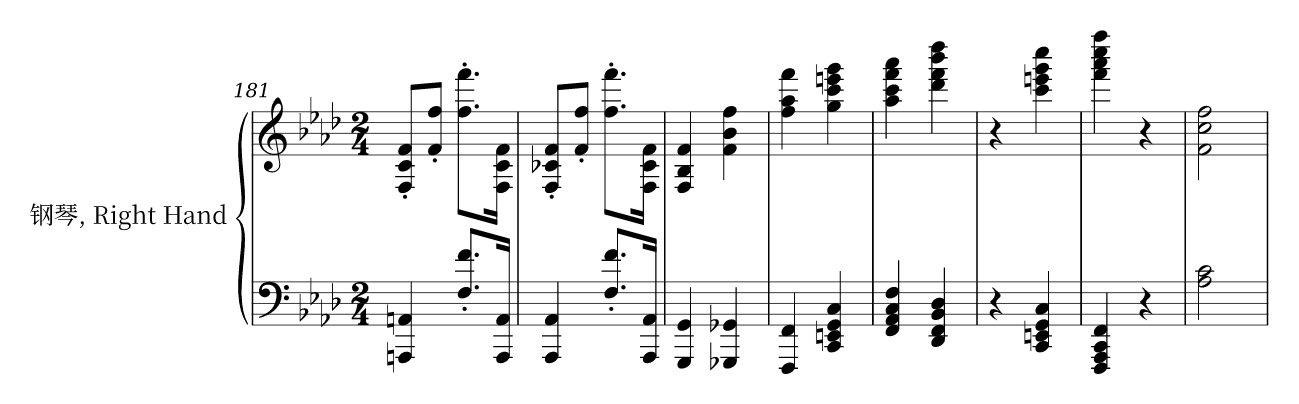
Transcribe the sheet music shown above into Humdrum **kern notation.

**kern	**kern
*part1	*part1
*staff2	*staff1
*I"钢琴, Right Hand	*
*clefF4	*clefG2
*k[b-e-a-d-]	*k[b-e-a-d-]
*M2/4	*M2/4
=181	=181
4AAAn/ 4AAn/	8F/' 8c/' 8f/'L
.	8f/' 8ff/'J
8.F/' 8.f/'L	8.ff\' 8.fff\'L
16AAA/ 16AA/Jk	16F\ 16c\ 16f\Jk
!!LO:LB:g=z
=182	=182
4AAA-/ 4AA-/	8F/' 8c-X/' 8f/'L
.	8f/' 8ff/'J
8.F/' 8.f/'L	8.ff\' 8.fff\'L
16AAA-/ 16AA-/Jk	16F\ 16c-\ 16f\Jk
=183	=183
4GGG/ 4GG/	4F/ 4B-/ 4f/
4GGG-X/ 4GG-X/	4f\ 4b-\ 4ff\
=184	=184
4FFF/ 4FF/	4ff\ 4aa-\ 4fff\
*	*MM90
4CC/ 4EEn/ 4GG/ 4C/	4gg\ 4ccc\ 4eeen\ 4ggg\
=185	=185
*	*MM83
4FF/ 4AA-/ 4C/ 4F/	4aa-\ 4ccc\ 4fff\ 4aaa-\
*	*MM77
4DD-/ 4FF/ 4BB-/ 4D-/	4ddd-\ 4fff\ 4bbb-\ 4dddd-\
=186	=186
*	*MM70
4r	4r
4CC/ 4EEn/ 4GG/ 4C/	4ccc\ 4eeen\ 4ggg\ 4cccc\
=187	=187
4FFF/ 4AAA-/ 4CC/ 4FF/	4fff\ 4aaa-\ 4cccc\ 4ffff\
4r	4r
=188	=188
2A-\ 2c\	2f\ 2cc\ 2ff\
=	=
*-	*-
